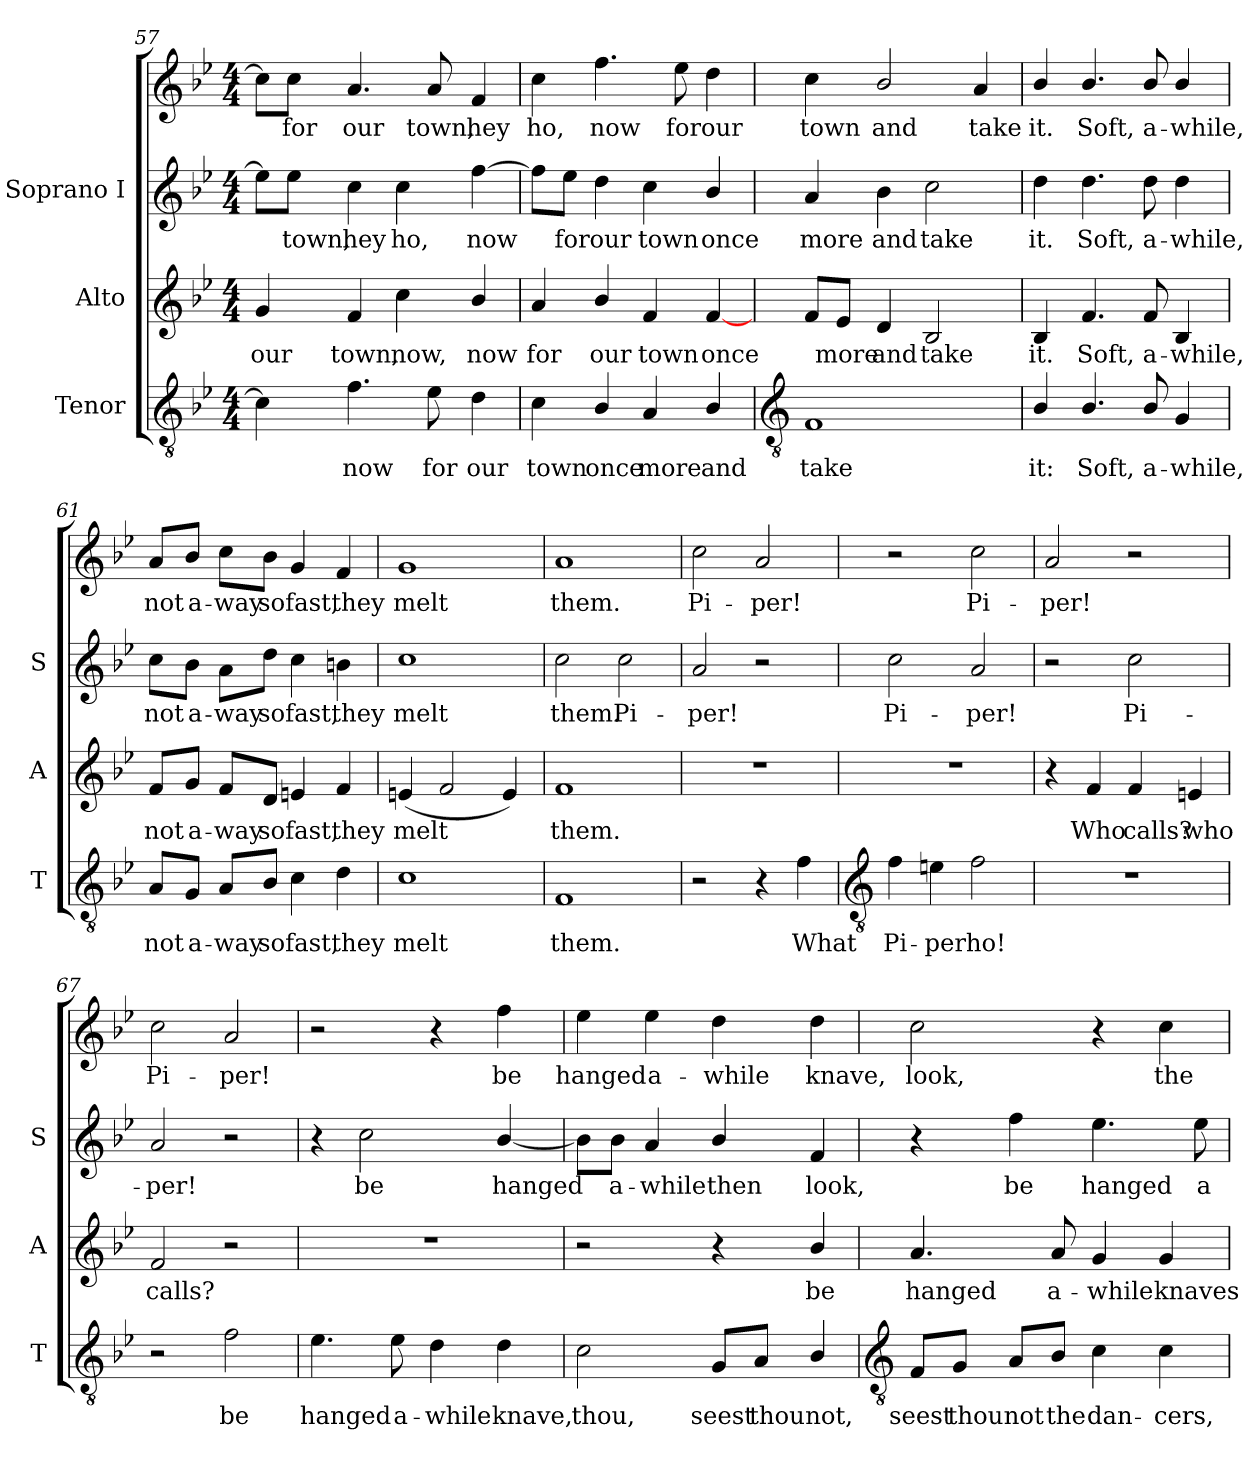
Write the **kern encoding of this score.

**kern	**text	**kern	**text	**kern	**text	**kern	**text
*part3	*part3	*part2	*part2	*part1	*part1	*part1	*part1
*staff4	*staff4	*staff3	*staff3	*staff2	*staff2	*staff1	*staff1
*I"Tenor	*	*I"Alto	*	*I"Soprano I	*	*	*
*I'T	*	*I'A	*	*I'S	*	*	*
*clefGv2	*	*clefG2	*	*clefG2	*	*clefG2	*
*k[b-e-]	*	*k[b-e-]	*	*k[b-e-]	*	*k[b-e-]	*
*B-:	*	*B-:	*	*B-:	*	*B-:	*
*M4/4	*	*M4/4	*	*M4/4	*	*M4/4	*
=57	=57	=57	=57	=57	=57	=57	=57
!	!	!	!LO:LY:b	!	!	!	!
4c]	.	4g	our	8ee-\L]	.	8cc\L]	.
!	!	!	!	!	!LO:LY:b	!	!LO:LY:b
.	.	.	.	8ee-\J	town,	8cc\J	for
!	!LO:LY:b	!	!LO:LY:b	!	!LO:LY:b	!	!LO:LY:b
4.f	now	4f	town,	4cc	hey	4.a	our
!	!	!	!LO:LY:b	!	!LO:LY:b	!	!
.	.	4cc	now,	4cc	ho,	.	.
!	!LO:LY:b	!	!	!	!	!	!LO:LY:b
8e-	for	.	.	.	.	8a	town,
!	!LO:LY:b	!	!LO:LY:b	!	!LO:LY:b	!	!LO:LY:b
4d	our	4b-/	now	[4ff	now	4f	hey
=58	=58	=58	=58	=58	=58	=58	=58
!	!LO:LY:b	!	!LO:LY:b	!	!	!	!LO:LY:b
4c	town	4a	for	8ff\L]	.	4cc	ho,
!	!	!	!	!	!LO:LY:b	!	!
.	.	.	.	8ee-\J	for	.	.
!	!LO:LY:b	!	!LO:LY:b	!	!LO:LY:b	!	!LO:LY:b
4B-/	once	4b-/	our	4dd	our	4.ff	now
!	!LO:LY:b	!	!LO:LY:b	!	!LO:LY:b	!	!
4A	more	4f	town	4cc	town	.	.
!	!	!	!	!	!	!	!LO:LY:b
.	.	.	.	.	.	8ee-	for
!	!LO:LY:b	!	!LO:LY:b	!	!LO:LY:b	!	!LO:LY:b
4B-/	and	[4f	once	4b-/	once	4dd	our
!!LO:LB:g=z
=59	=59	=59	=59	=59	=59	=59	=59
*clefGv2	*	*	*	*	*	*	*
!	!LO:LY:b	!	!	!	!LO:LY:b	!	!LO:LY:b
1F	take	8f/L	.	4a	more	4cc	town
!	!	!	!LO:LY:b	!	!	!	!
.	.	8e-/J	more	.	.	.	.
!	!	!	!LO:LY:b	!	!LO:LY:b	!	!LO:LY:b
.	.	4d	and	4b-	and	2b-/	and
!	!	!	!LO:LY:b	!	!LO:LY:b	!	!
.	.	2B-	take	2cc	take	.	.
!	!	!	!	!	!	!	!LO:LY:b
.	.	.	.	.	.	4a	take
=60	=60	=60	=60	=60	=60	=60	=60
!	!LO:LY:b	!	!LO:LY:b	!	!LO:LY:b	!	!LO:LY:b
4B-/	it:	4B-	it.	4dd	it.	4b-/	it.
!	!LO:LY:b	!	!LO:LY:b	!	!LO:LY:b	!	!LO:LY:b
4.B-/	Soft,	4.f	Soft,	4.dd	Soft,	4.b-/	Soft,
!	!LO:LY:b	!	!LO:LY:b	!	!LO:LY:b	!	!LO:LY:b
8B-/	a-	8f	a-	8dd	a-	8b-/	a-
!	!LO:LY:b	!	!LO:LY:b	!	!LO:LY:b	!	!LO:LY:b
4G	-while,	4B-	-while,	4dd	-while,	4b-/	-while,
=61	=61	=61	=61	=61	=61	=61	=61
!	!LO:LY:b	!	!LO:LY:b	!	!LO:LY:b	!	!LO:LY:b
8A/L	not	8f/L	not	8cc\L	not	8a/L	not
!	!LO:LY:b	!	!LO:LY:b	!	!LO:LY:b	!	!LO:LY:b
8G/J	a-	8g/J	a-	8b-\J	a-	8b-/J	a-
!	!LO:LY:b	!	!LO:LY:b	!	!LO:LY:b	!	!LO:LY:b
8A/L	-way	8f/L	-way	8a\L	-way	8cc\L	-way
!	!LO:LY:b	!	!LO:LY:b	!	!LO:LY:b	!	!LO:LY:b
8B-/J	so	8d/J	so	8dd\J	so	8b-\J	so
!	!LO:LY:b	!	!LO:LY:b	!	!LO:LY:b	!	!LO:LY:b
4c	fast,	4en	fast,	4cc	fast,	4g	fast,
!	!LO:LY:b	!	!LO:LY:b	!	!LO:LY:b	!	!LO:LY:b
4d	they	4f	they	4bn	they	4f	they
=62	=62	=62	=62	=62	=62	=62	=62
!	!LO:LY:b	!	!LO:LY:b	!	!LO:LY:b	!	!LO:LY:b
1c	melt	(<4en	melt	1cc	melt	1g	melt
.	.	2f	.	.	.	.	.
.	.	4e)	.	.	.	.	.
=63	=63	=63	=63	=63	=63	=63	=63
!	!LO:LY:b	!	!LO:LY:b	!	!LO:LY:b	!	!LO:LY:b
1F	them.	1f	them.	2cc	them.	1a	them.
!	!	!	!	!	!LO:LY:b	!	!
.	.	.	.	2cc	Pi-	.	.
=64	=64	=64	=64	=64	=64	=64	=64
!	!	!	!	!	!LO:LY:b	!	!LO:LY:b
2r	.	1r	.	2a	per!	2cc	-Pi-
!	!	!	!	!	!	!	!LO:LY:b
4r	.	.	.	2r	.	2a	-per!
!	!LO:LY:b	!	!	!	!	!	!
4f	What	.	.	.	.	.	.
!!LO:LB:g=z
=65	=65	=65	=65	=65	=65	=65	=65
*clefGv2	*	*	*	*	*	*	*
!	!LO:LY:b	!	!	!	!LO:LY:b	!	!
4f	Pi-	1r	.	2cc	-Pi-	2r	.
!	!LO:LY:b	!	!	!	!	!	!
4en	-per	.	.	.	.	.	.
!	!LO:LY:b	!	!	!	!LO:LY:b	!	!LO:LY:b
2f	ho!	.	.	2a	-per!	2cc	Pi-
=66	=66	=66	=66	=66	=66	=66	=66
!	!	!	!	!	!	!	!LO:LY:b
1r	.	4r	.	2r	.	2a	per!
!	!	!	!LO:LY:b	!	!	!	!
.	.	4f	Who	.	.	.	.
!	!	!	!LO:LY:b	!	!LO:LY:b	!	!
.	.	4f	calls?	2cc	Pi-	2r	.
!	!	!	!LO:LY:b	!	!	!	!
.	.	4en	who	.	.	.	.
=67	=67	=67	=67	=67	=67	=67	=67
!	!	!	!LO:LY:b	!	!LO:LY:b	!	!LO:LY:b
2r	.	2f	calls?	2a	per!	2cc	-Pi-
!	!LO:LY:b	!	!	!	!	!	!LO:LY:b
2f	be	2r	.	2r	.	2a	-per!
=68	=68	=68	=68	=68	=68	=68	=68
!	!LO:LY:b	!	!	!	!	!	!
4.e-	hanged	1r	.	4r	.	2r	.
!	!	!	!	!	!LO:LY:b	!	!
.	.	.	.	2cc	be	.	.
!	!LO:LY:b	!	!	!	!	!	!
8e-	a-	.	.	.	.	.	.
!	!LO:LY:b	!	!	!	!	!	!
4d	-while	.	.	.	.	4r	.
!	!LO:LY:b	!	!	!	!LO:LY:b	!	!LO:LY:b
4d	knave,	.	.	[4b-/	hanged	4ff	be
=69	=69	=69	=69	=69	=69	=69	=69
!	!LO:LY:b	!	!	!	!	!	!LO:LY:b
2c	thou,	2r	.	8b-\L]	.	4ee-	hanged
!	!	!	!	!	!LO:LY:b	!	!
.	.	.	.	8b-\J	a-	.	.
!	!	!	!	!	!LO:LY:b	!	!LO:LY:b
.	.	.	.	4a	-while	4ee-	a-
!	!LO:LY:b	!	!	!	!LO:LY:b	!	!LO:LY:b
8G/L	seest	4r	.	4b-/	then	4dd	-while
!	!LO:LY:b	!	!	!	!	!	!
8A/J	thou	.	.	.	.	.	.
!	!LO:LY:b	!	!LO:LY:b	!	!LO:LY:b	!	!LO:LY:b
4B-/	not,	4b-/	be	4f	look,	4dd	knave,
!!LO:LB:g=z
=70	=70	=70	=70	=70	=70	=70	=70
*clefGv2	*	*	*	*	*	*	*
!	!LO:LY:b	!	!LO:LY:b	!	!	!	!LO:LY:b
8F/L	seest	4.a	hanged	4r	.	2cc	look,
!	!LO:LY:b	!	!	!	!	!	!
8G/J	thou	.	.	.	.	.	.
!	!LO:LY:b	!	!	!	!LO:LY:b	!	!
8A/L	not	.	.	4ff	be	.	.
!	!LO:LY:b	!	!LO:LY:b	!	!	!	!
8B-/J	the	8a	a-	.	.	.	.
!	!LO:LY:b	!	!LO:LY:b	!	!LO:LY:b	!	!
4c	dan-	4g	-while	4.ee-	hanged	4r	.
!	!LO:LY:b	!	!LO:LY:b	!	!	!	!LO:LY:b
4c	-cers,	4g	knaves	.	.	4cc	the
!	!	!	!	!	!LO:LY:b	!	!
.	.	.	.	8ee-	a-	.	.
=	=	=	=	=	=	=	=
*-	*-	*-	*-	*-	*-	*-	*-
